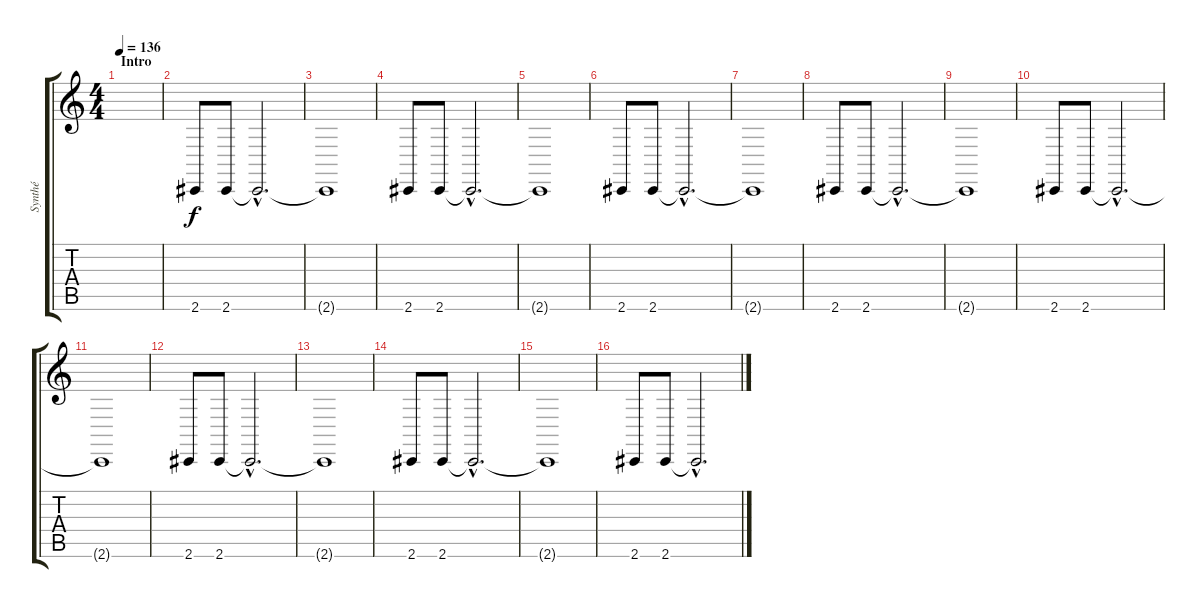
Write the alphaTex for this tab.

\track ("Synthé" "Synthé") {instrument synthstrings1}
\staff {score tabs}
\tuning (Db4 Ab3 E3 B2 Gb2 B1) {hide}
\ts (4 4)
\section ("" "Intro")
\tempo 136
\clef g2
\ks c
|
2.6.8{instrument rockorgan} 2.6.8 2.6{hac t}.2{d} |
2.6{t}.1 |
2.6.8 2.6.8 2.6{hac t}.2{d} |
2.6{t}.1 |
2.6.8 2.6.8 2.6{hac t}.2{d} |
2.6{t}.1 |
2.6.8 2.6.8 2.6{hac t}.2{d} |
2.6{t}.1 |
2.6.8{instrument rockorgan} 2.6.8 2.6{hac t}.2{d} |
2.6{t}.1 |
2.6.8 2.6.8 2.6{hac t}.2{d} |
2.6{t}.1 |
2.6.8 2.6.8 2.6{hac t}.2{d} |
2.6{t}.1 |
2.6.8 2.6.8 2.6{hac t}.2{d}
